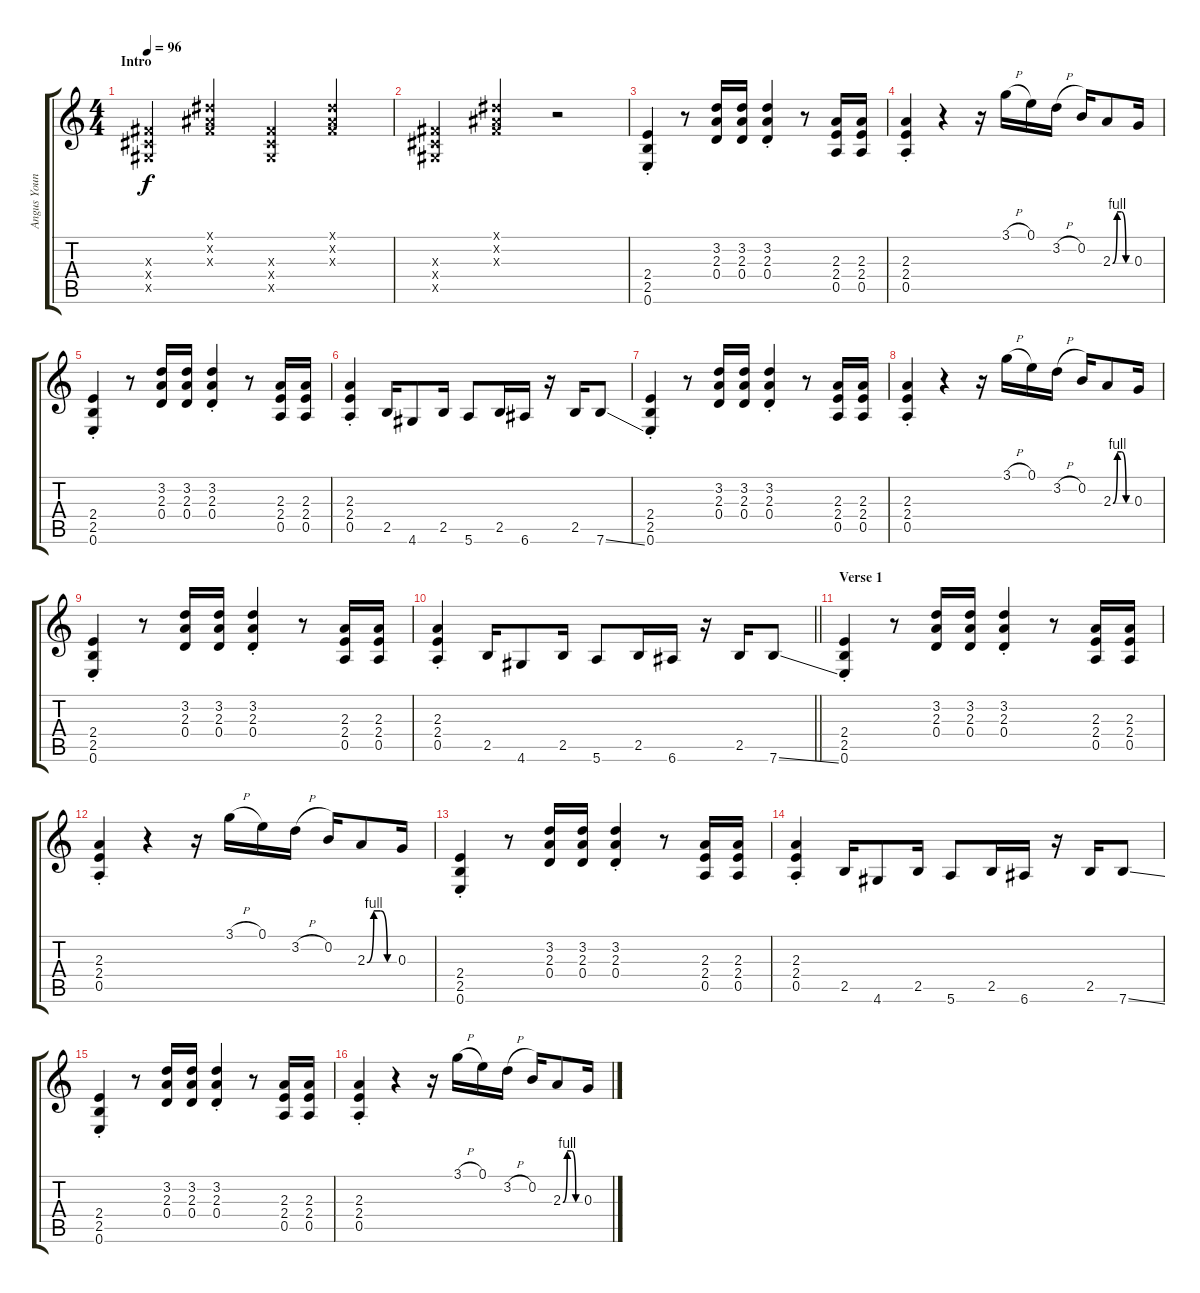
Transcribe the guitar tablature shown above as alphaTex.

\track ("Angus Young" "Angus Youn") {instrument distortionguitar}
\staff {score tabs}
\tuning (E4 B3 G3 D3 A2 E2) {hide}
\ts (4 4)
\section ("" "Intro")
\tempo 96
\clef g2
\ks c
(-1.3{x} -1.4{x} -1.5{x}).4{dy f instrument distortionguitar} (-1.1{x} -1.2{x} -1.3{x}).4 (-1.3{x} -1.4{x} -1.5{x}).4 (-1.1{x} -1.2{x} -1.3{x}).4 |
(-1.3{x} -1.4{x} -1.5{x}).4 (-1.1{x} -1.2{x} -1.3{x}).4 r.2 |
(2.4{st} 2.5{st} 0.6{st}).4 r.8 (3.2 2.3 0.4).16 (3.2 2.3 0.4).16 (3.2{st} 2.3{st} 0.4{st}).4 r.8 (2.3 2.4 0.5).16 (2.3 2.4 0.5).16 |
(2.3{st} 2.4{st} 0.5{st}).4 r.4 r.16 3.1{h}.16 0.1.16 3.2{h}.16 0.2.16 2.3{be (custom 0 0 15 4 30 4 45 0 60 0)}.8 0.3.16 |
(2.4{st} 2.5{st} 0.6{st}).4 r.8 (3.2 2.3 0.4).16 (3.2 2.3 0.4).16 (3.2{st} 2.3{st} 0.4{st}).4 r.8 (2.3 2.4 0.5).16 (2.3 2.4 0.5).16 |
(2.3{st} 2.4{st} 0.5{st}).4 2.5.16 4.6.8 2.5.16 5.6.8 2.5.16 6.6.16 r.16 2.5.16 7.6{ss}.8 |
(2.4{st} 2.5{st} 0.6{st}).4 r.8 (3.2 2.3 0.4).16 (3.2 2.3 0.4).16 (3.2{st} 2.3{st} 0.4{st}).4 r.8 (2.3 2.4 0.5).16 (2.3 2.4 0.5).16 |
(2.3{st} 2.4{st} 0.5{st}).4 r.4 r.16 3.1{h}.16 0.1.16 3.2{h}.16 0.2.16 2.3{be (custom 0 0 15 4 30 4 45 0 60 0)}.8 0.3.16 |
(2.4{st} 2.5{st} 0.6{st}).4 r.8 (3.2 2.3 0.4).16 (3.2 2.3 0.4).16 (3.2{st} 2.3{st} 0.4{st}).4 r.8 (2.3 2.4 0.5).16 (2.3 2.4 0.5).16 |
\barLineRight lightlight
(2.3{st} 2.4{st} 0.5{st}).4 2.5.16 4.6.8 2.5.16 5.6.8 2.5.16 6.6.16 r.16 2.5.16 7.6{ss}.8 |
\section ("" "Verse 1")
(2.4{st} 2.5{st} 0.6{st}).4 r.8 (3.2 2.3 0.4).16 (3.2 2.3 0.4).16 (3.2{st} 2.3{st} 0.4{st}).4 r.8 (2.3 2.4 0.5).16 (2.3 2.4 0.5).16 |
(2.3{st} 2.4{st} 0.5{st}).4 r.4 r.16 3.1{h}.16 0.1.16 3.2{h}.16 0.2.16 2.3{be (custom 0 0 15 4 30 4 45 0 60 0)}.8 0.3.16 |
(2.4{st} 2.5{st} 0.6{st}).4 r.8 (3.2 2.3 0.4).16 (3.2 2.3 0.4).16 (3.2{st} 2.3{st} 0.4{st}).4 r.8 (2.3 2.4 0.5).16 (2.3 2.4 0.5).16 |
(2.3{st} 2.4{st} 0.5{st}).4 2.5.16 4.6.8 2.5.16 5.6.8 2.5.16 6.6.16 r.16 2.5.16 7.6{ss}.8 |
(2.4{st} 2.5{st} 0.6{st}).4 r.8 (3.2 2.3 0.4).16 (3.2 2.3 0.4).16 (3.2{st} 2.3{st} 0.4{st}).4 r.8 (2.3 2.4 0.5).16 (2.3 2.4 0.5).16 |
(2.3{st} 2.4{st} 0.5{st}).4 r.4 r.16 3.1{h}.16 0.1.16 3.2{h}.16 0.2.16 2.3{be (custom 0 0 15 4 30 4 45 0 60 0)}.8 0.3.16
